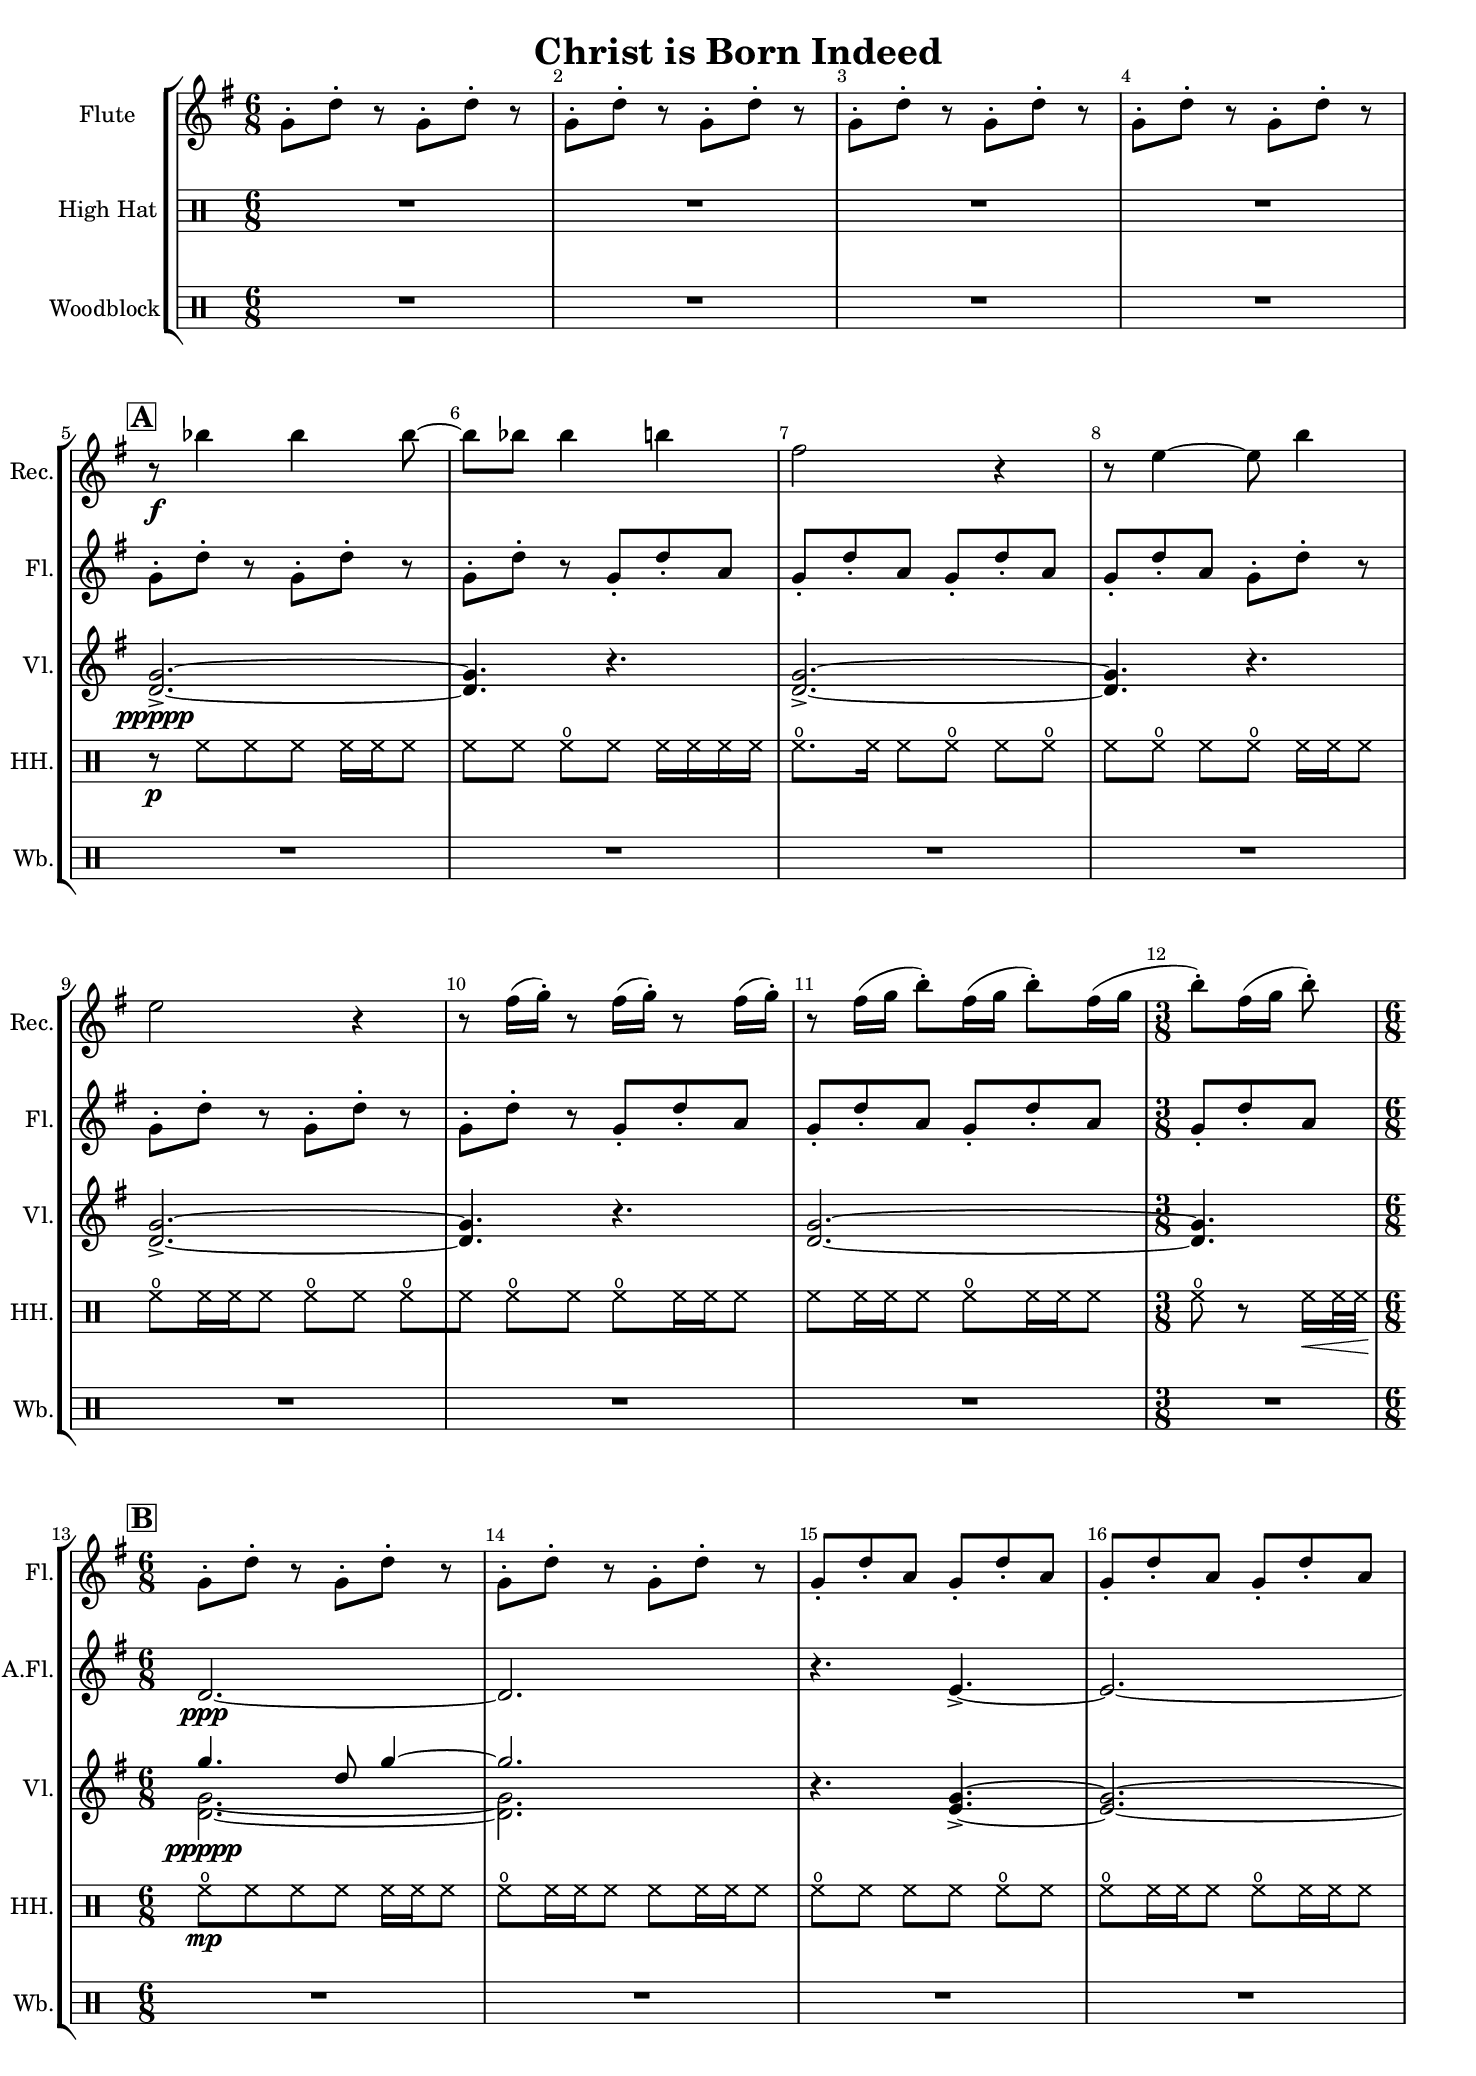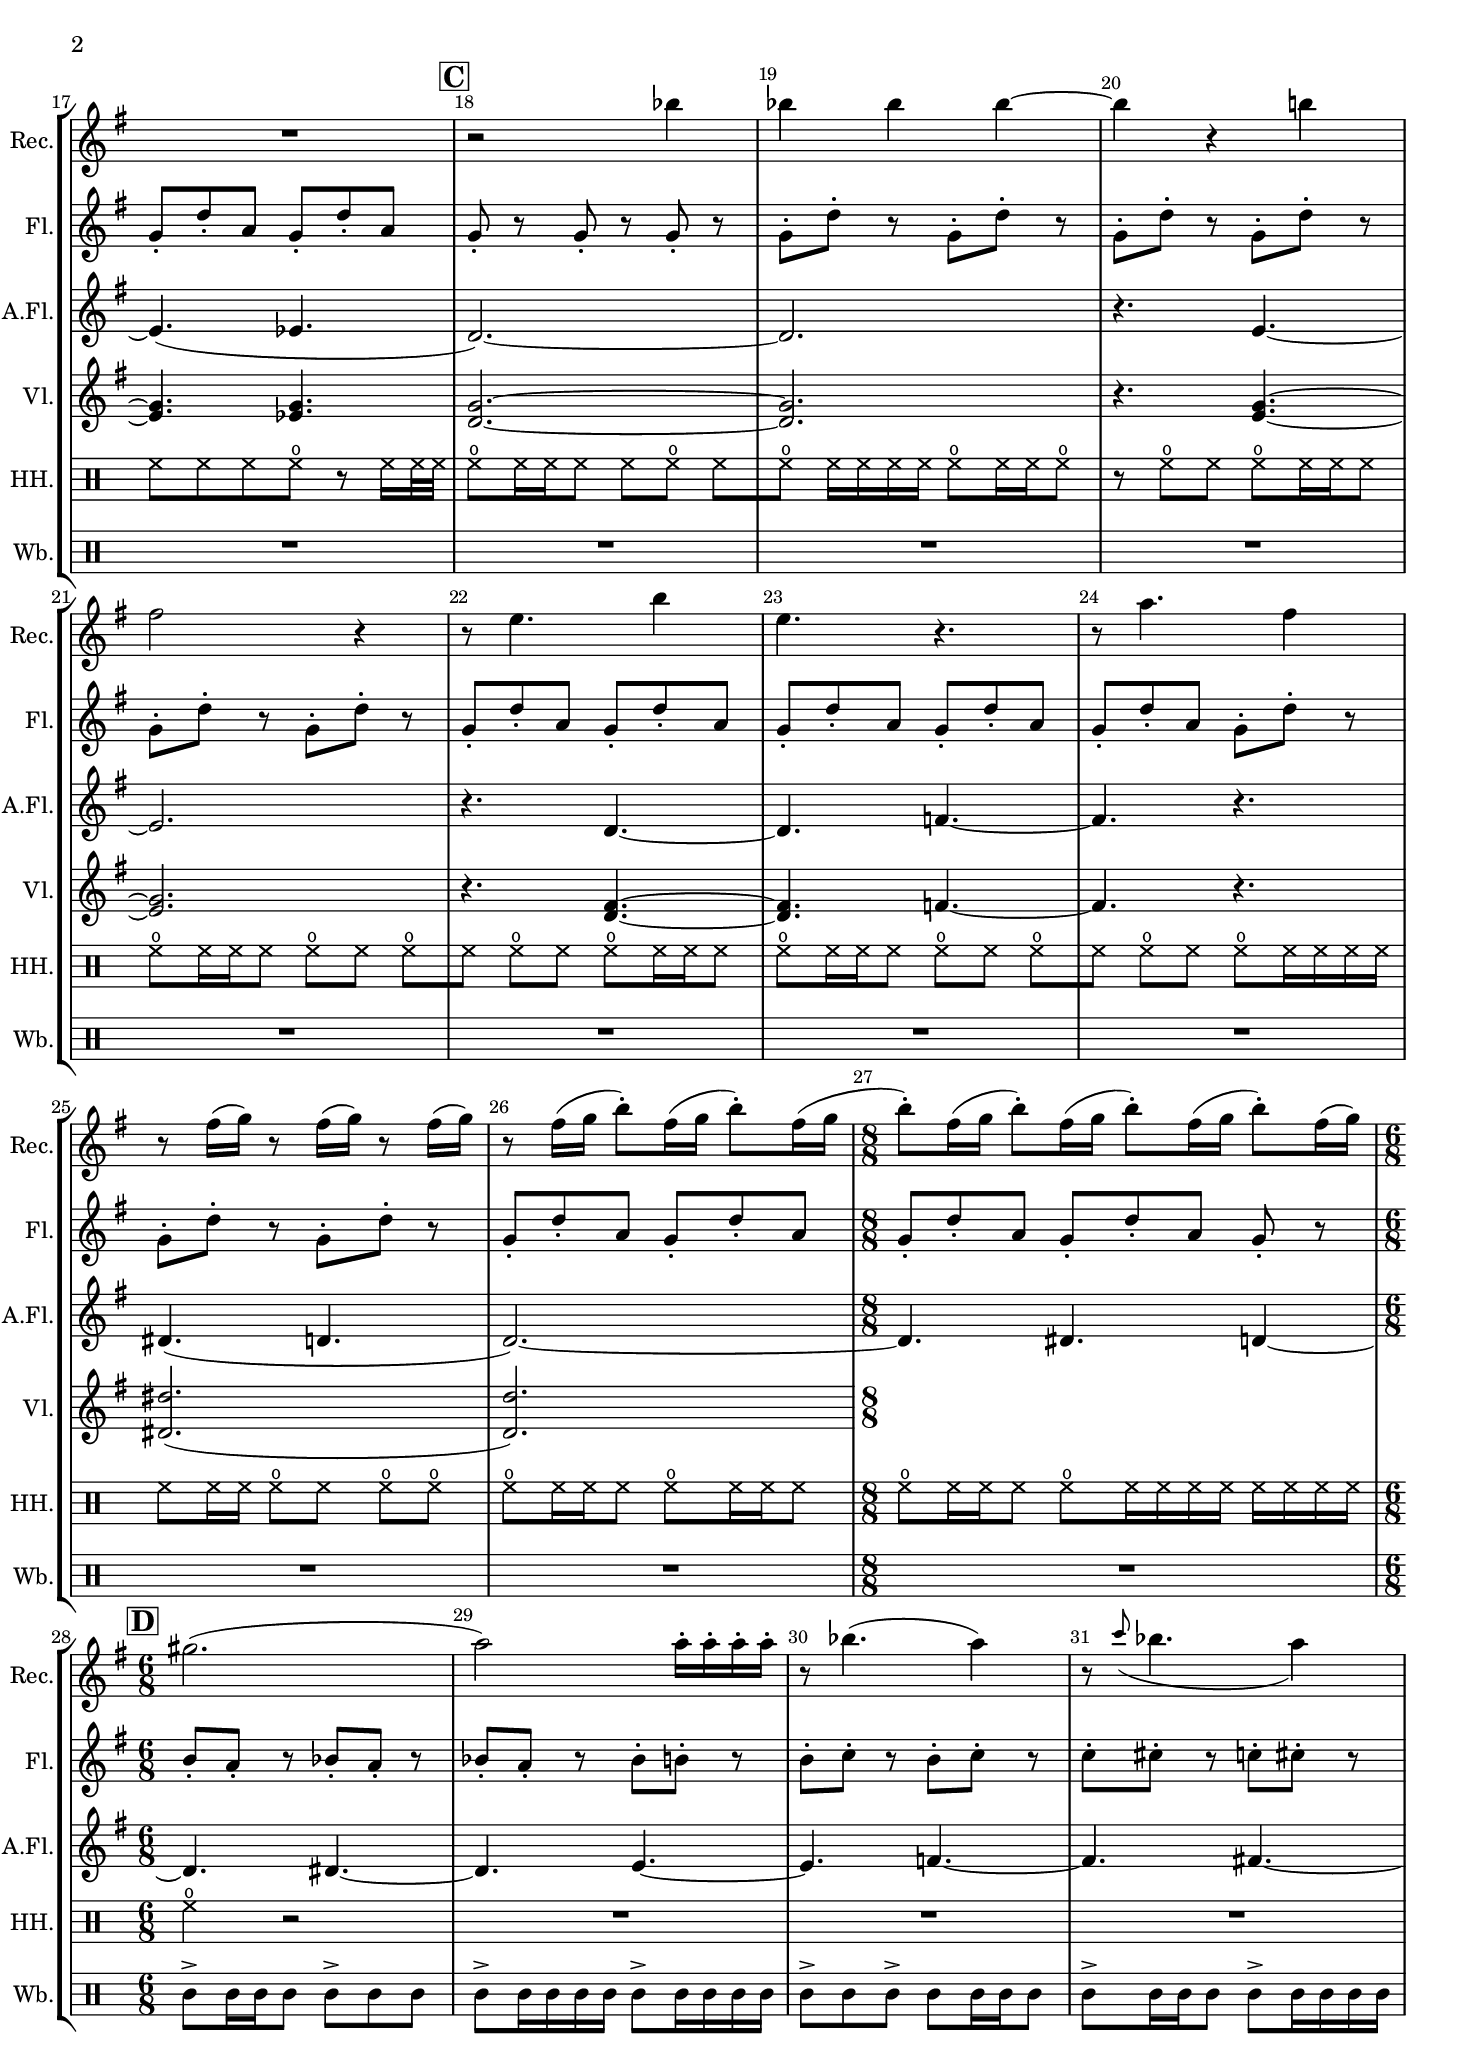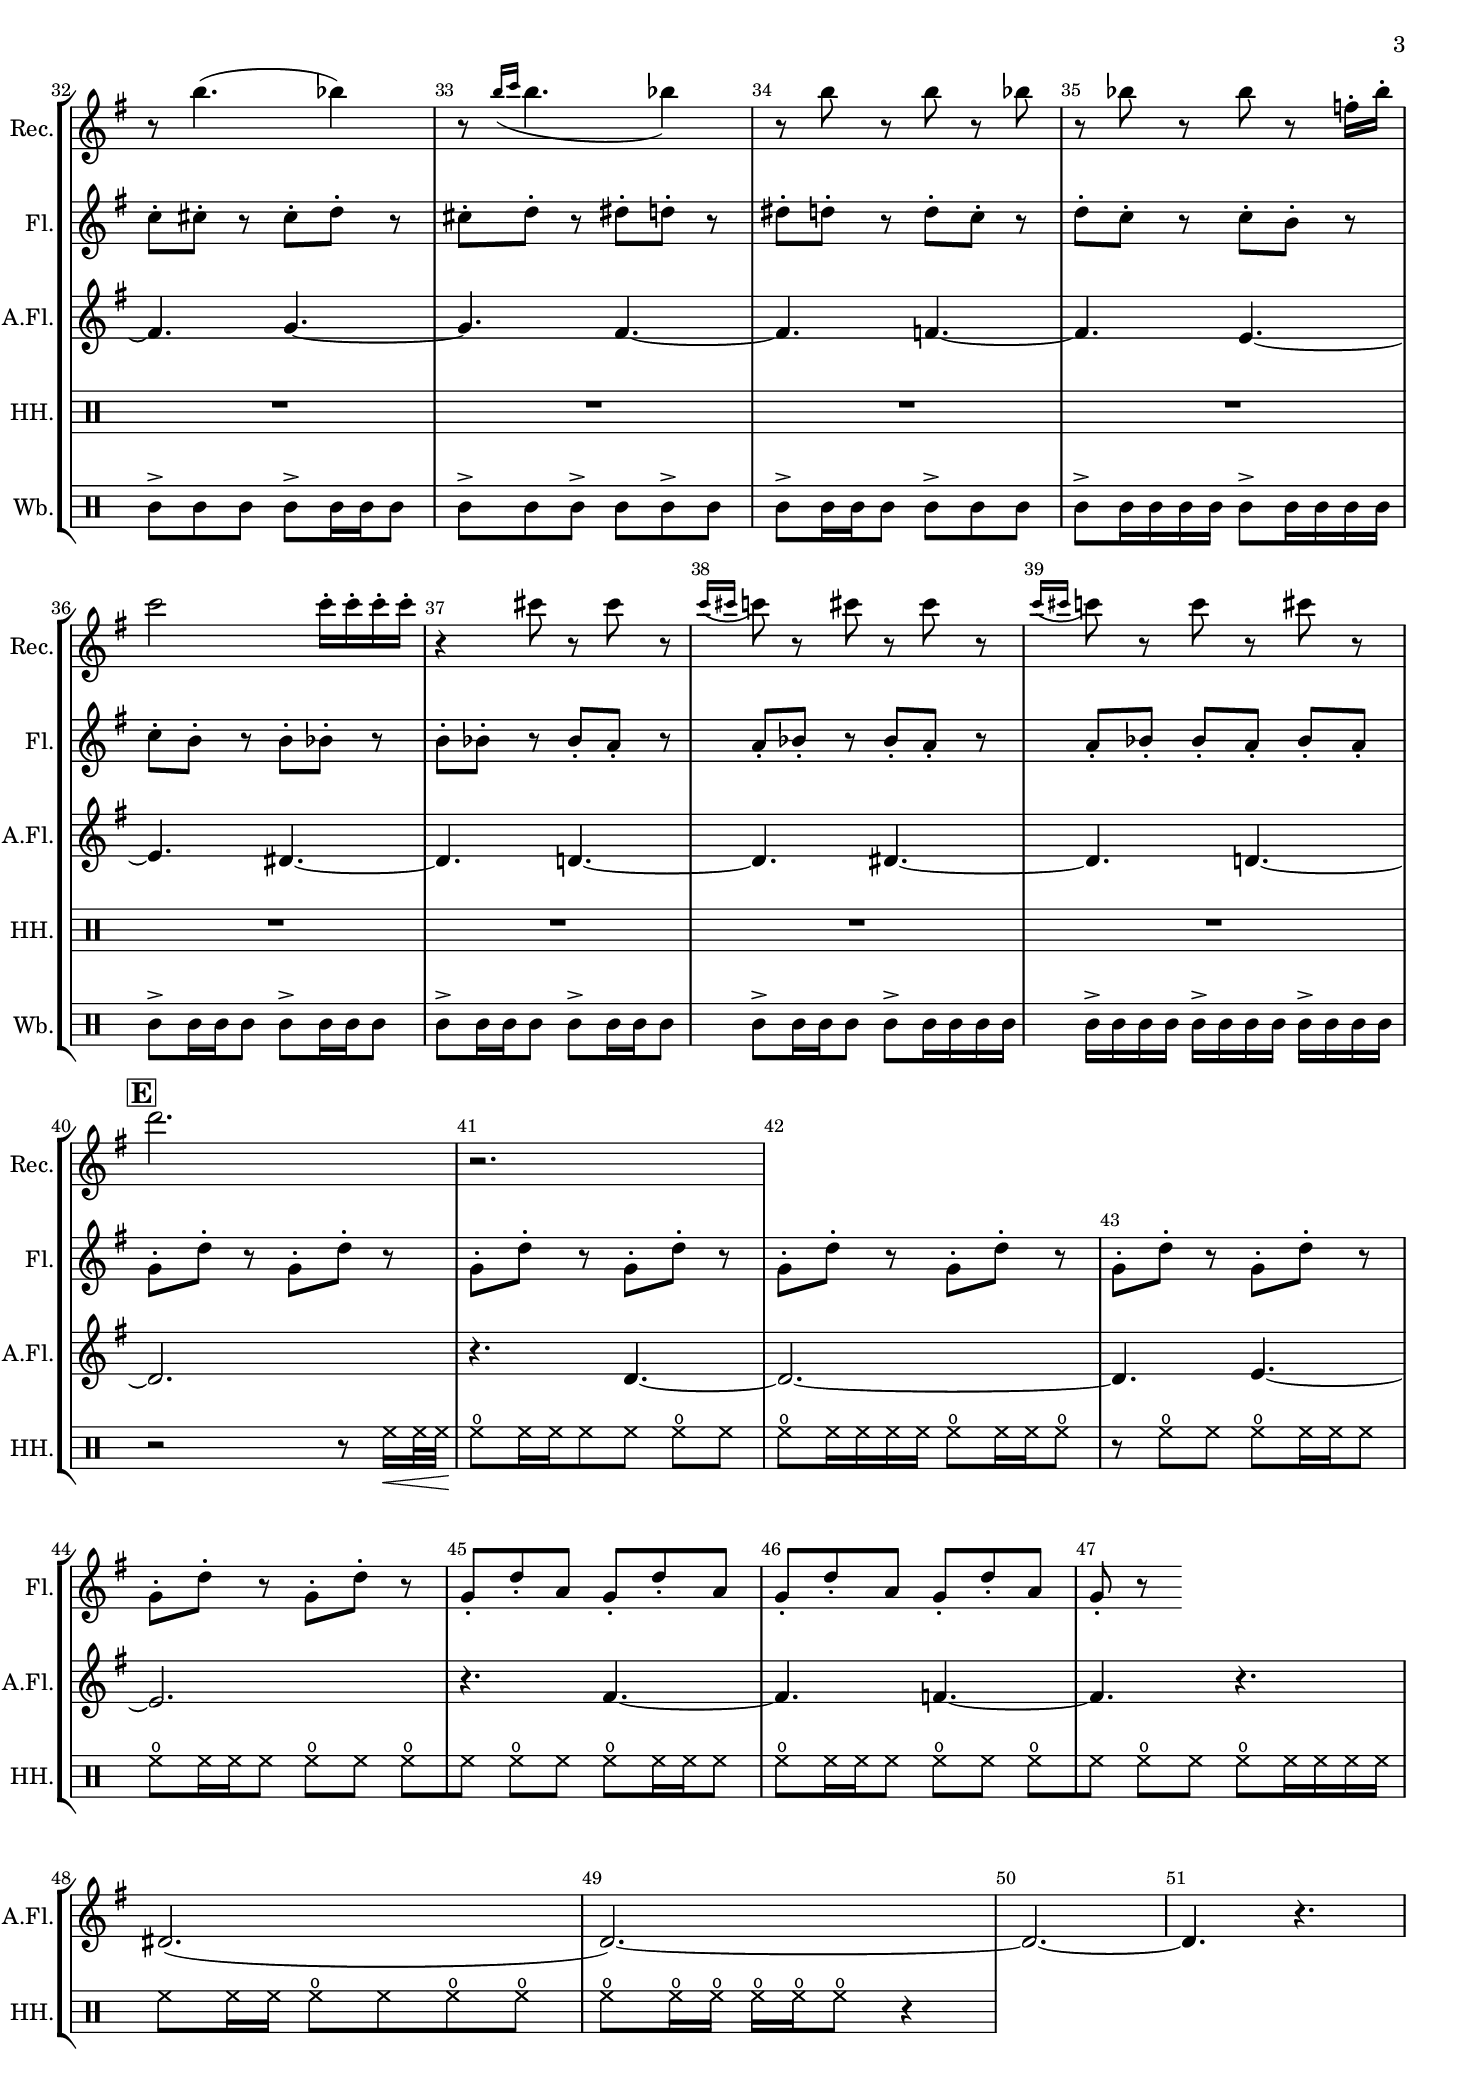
\version "2.20.0"  % necessary for upgrading to future LilyPond versions.

#(set-default-paper-size "b4")

\header{
  title = "Christ is Born Indeed"
}

\score {
  \layout {
    \context {
      \RemoveEmptyStaffContext
      \override VerticalAxisGroup.remove-first = ##t
    }
  }

  \midi {
    \tempo 4 = 124
  }

  \new StaffGroup <<
    \new Staff \with {
      instrumentName = "Recorder"
      shortInstrumentName = "Rec."
      midiInstrument = #"recorder"
    } \relative c''' {
      \override Score.BarNumber.break-visibility = ##(#f #t #t)
      \set Score.markFormatter = #format-mark-box-alphabet

      \key g \major
      \clef treble
      \time 6/8
      \repeat unfold 4 { R2. }
      \break

      % 5 // A
      \mark \default
      r8\f bes4 bes bes8~
      bes8 bes8 bes4 b4
      fis2 r4
      r8 e4~ e8 b'4
      \break
      
      % 9
      e,2 r4
      \repeat unfold 3 { r8 fis16( g-.) }
      r8 fis16([ g] b8-.[) fis16( g] b8-.[) fis16( g]
      \time 3/8
      b8-.)[ fis16( g] b8-.)
      \break
      
      % 13 // B
      \mark \default
      \time 6/8
      \repeat unfold 5 { R2. }

      % 18 // C
      \mark \default
      r2 bes4
      % 19
      bes4 bes bes~
      % 20
      bes4 r b
      % 21
      fis2 r4
      % 22
      r8 e4. b'4
      % 23
      e,4. r4.
      % 24
      r8 a4. fis4
      \break

      % 25
      \repeat unfold 3 { r8 fis16([ g]) }
      % 26
      r8 fis16([ g] b8-.[) fis16( g] b8-.[) fis16( g]
      % 27
      \time 8/8
      b8-.[) fis16( g] b8-.[) fis16( g] b8-.[) fis16( g] b8-.[) fis16( g])
      \break

      % 28 // D
      \mark \default
      \time 6/8
      gis2.(
      % 29
      a2) a16-. a-. a-. a-.
      % 30
      r8 bes4.( a4)
      % 31
      r8 \grace c8( bes4. a4)
      \break
      
      % 32
      r8 b4.( bes4)
      % 33
      r8 \grace { b16( c } b4. bes4)
      % 34
      r8 b r b8 r bes
      % 35
      r bes r bes r f16-. bes-.
      \break

      % 36
      c2 c16-. c-. c-. c-.
      % 37
      r4 cis8 r cis r
      % 38
      \grace { c16( cis } c8) r cis8 r cis r
      % 39
      \grace { c16( cis } c8) r c r cis r
      \break
      
      % 40 // E
      \mark \default
      d2.
      r2.
    } 
    % End Recorder

    \new Staff \with {
      instrumentName = "Flute"
      shortInstrumentName = "Fl."
      midiInstrument = #"flute"
    } \relative c'' {
      \key g \major
      \clef treble
      \time 6/8
      \repeat unfold 11 { g8-.[ d'-.] r }
      \repeat unfold 4 { g,-. d'-. a }
      % 9
      \repeat unfold 4 { g-.[ d'-.] r }
      \repeat unfold 4 { g,-. d'-. a }

      % 13 // B
      \repeat unfold 4 { g-.[ d'-.] r }
      \repeat unfold 6 { g,-. d'-. a }
      g8-. r g-. r g-. r
      \repeat unfold 6 { g-.[ d'-.] r }
      \repeat unfold 5 { g,-. d'-. a }
      \repeat unfold 3 { g-.[ d'-.] r }
      % 26
      \repeat unfold 4 { g,-.[ d'-. a] }
      g-. r 
      \break

      % 28 // D
      b8-. a-. r bes-. a-. r
      % 29
      bes-. a-. r bes-. b-. r
      % 30
      b-. c-. r b-. c-. r 
      % 21
      c-. cis-. r c-. cis-. r
      % 32
      c-. cis-. r cis-. d-. r
      % 33
      cis-. d-. r dis-. d-. r
      % 34
      dis-. d-. r d-. c-. r
      % 35
      d-. c-. r c-. b-. r
      \break
      
      % 36
      c-. b-. r b-. bes-. r
      % 37
      b-. bes-. r bes-. a-. r
      % 38
      a-. bes-. r bes-. a-. r
      % 39
      a8-.[ bes-.] bes8-.[ a-.] bes8-.[ a-.]

      % 40 // E
      \repeat unfold 10 { g8-.[ d'-.] r }
      \repeat unfold 4 { g,-.[ d'-. a] }
      % 47
      g-. r
    }
    % End Flute

    \new Staff \with {
      instrumentName = "Alto Flute"
      shortInstrumentName = "A.Fl."
      midiInstrument = #"flute"
    } \relative c' {
      \key g \major
      R1 * 6/8 * 11
      % 12
      R1 * 3/8
      
      % 13 // B
      \time 6/8
      d2.~\ppp
      d
      % 15
      r4. e4.->~
      e2.~

      % 17
      e4.( ees
      % 18 // C
      d2.)~
      % 19
      d2.
      % 20
      r4. e~
      
      % 21
      e2.
      % 22
      r4. d4.~
      % 23
      d4. f~
      % 24
      f4. r

      % 25
      dis4.( d
      d2.)~

      % 27
      \time 8/8
      d4. dis4. d4~

      % 28 // D
      d4. dis~
      % 29
      dis4. e~
      % 30
      e f~
      % 31
      f fis~

      % 32
      fis g~
      g fis~
      fis f~
      f e~

      % 36
      e dis~
      dis d~
      d dis~
      dis d~

      % 40 // E
      d2.
      r4. d~
      % 42
      d2.~
      d4. e~
      \break
      
      % 44
      e2.
      r4. fis~
      % 46
      fis f~
      f r
      \break

      % 48
      dis2.(
      d)~
      % 50
      d~
      d4. r
    }

    \new Staff \with {
      instrumentName = "Violin"
      shortInstrumentName = "Vl."
      midiInstrument = #"violin"
    } \relative c'' {
      \key g \major
      \repeat unfold 4 { R2. }
      % 5 // A
      <g d>2.->\ppppp~
      <g d>4. r
      <g d>2.->~
      <g d>4. r
      % 9
      <g d>2.->~
      <g d>4. r
      <g d>2.~
      % 12
      \time 3/8
      <g d>4.

      % 13 // B
      <<
        \relative {
          \stemUp g''4.\ppppp d8 g4~
          % 14
          g2.
        }
        \\
        \relative {
          <g' d>2._~
          % 14
          <g d>2.
        }
      >>
      % 15
      r4.
      <g e>->~
      <g e>2.~
      \break

      % 17
      <g e>4. <g ees>4.
      % 18 // C
      <g d>2.~
      % 19
      <g d>2.

      % 20
      r4. <g e>~
      % 21
      <g e>2.
      % 22
      r4. <fis d>4.~
      % 23
      <fis d> <f>~
      % 24
      <f> r
      % 25
      <dis' dis,>2.(
      % 26
      <d d,>)
    }
    % End Violin

    \new DrumStaff \with {
      instrumentName = "High Hat"
      shortInstrumentName = "HH."
    } \drummode {
      \repeat unfold 4 { R2. }
      % 5 // A
      r8\p hihat8[ hh hh] hh16 hh hh8
      % 6
      hh8[ hh8] openhihat[ hh] hh16[ hh hh hh]
      % 7
      openhihat8.[ hh16] hh8[ openhihat]
      \repeat unfold 3 { hh[ openhihat] }
      hh16 hh hh8
      % 9
      openhihat8[ hh16 hh hh8] openhihat[ hh] openhihat[
      % 10
      hh8] openhihat[ hh8] openhihat[ hh16 hh hh8]
      % 11
      hh[ hh16 hh hh8] openhihat[ hh16 hh16 hh8]
      % 12
      openhihat r8 hh16\< hh32 hh\!

      % 13 // B
      openhihat8[\mp hh8 hh hh ] hh16 hh hh8
      
      % 14
      openhihat8[ hh16 hh hh8] hh[ hh16 hh hh8]
      % 15
      openhihat[ hh] hh[ hh] openhihat[ hh]
      % 16
      openhihat[ hh16 hh hh8] openhihat8[ hh16 hh hh8]
      % 17
      hh[ hh hh openhihat] r8 hh16 hh32 hh

      % 18 // C
      openhihat8[ hh16 hh hh8] hh[ openhihat] hh[ openhihat]
      % 19
      hh16[ hh hh hh] openhihat8[ hh16 hh openhihat8]
      % 20
      r8 openhihat[ hh] openhihat[ hh16 hh hh8]
      % 21
      openhihat8[ hh16 hh hh8] openhihat[ hh] openhihat[
      % 22
      hh] openhihat[ hh] openhihat[ hh16 hh hh8]
      % 23
      openhihat8[ hh16 hh hh8] openhihat[ hh] openhihat[
      % 24
      hh] openhihat[ hh] openhihat[ hh16 hh16 hh16 hh16]
      % 25
      hh8[ hh16 hh] openhihat8[ hh] openhihat openhihat
      % 26
      openhihat[ hh16 hh hh8] openhihat[ hh16 hh hh8]
      % 27
      \time 8/8
      openhihat[ hh16 hh hh8] openhihat[ hh16 hh hh hh] hh[ hh hh hh]
      \break

      % 28 // D
      \time 6/8
      openhihat4 r2
      % 29
      R1 * 6/8 * 11
      \break

      % 40 // E
      r2 r8 hh16\< hh32 hh\!
      % 41
      openhihat8[ hh16 hh hh8 hh] openhihat8[ hh]
      % 42
      openhihat8[ hh16 hh hh hh] openhihat8[ hh16 hh openhihat8]
      % 43
      r8 openhihat8[ hh] openhihat[ hh16 hh hh8]
      \break

      % 44
      openhihat8[ hh16 hh hh8] openhihat[ hh] openhihat[
      % 45
      hh] openhihat[ hh] openhihat[ hh16 hh hh8]
      % 46
      openhihat[ hh16 hh hh8] openhihat[ hh] openhihat[
      % 47
      hh] openhihat[ hh] openhihat[ hh16 hh hh hh]
      \break

      % 48
      hh8[ hh16 hh] openhihat8[ hh openhihat openhihat]
      % 49
      openhihat[ openhihat16 openhihat] openhihat[ openhihat openhihat8] r4
    }
    % End Hi Hat
    
    \new DrumStaff \with {
      instrumentName = "Woodblock"
      shortInstrumentName = "Wb."
    } \drummode {
      R1 * 6/8 * 11
      % 12
      R1 * 3/8
      
      % 13 // B
      R1 * 6/8 * 14

      % 27
      R1 * 8/8
      % 28
      wbl8->[ wbl16 wbl wbl8] wbl-> wbl wbl
      % 29
      wbl->[ wbl16 wbl wbl wbl] wbl8-> wbl16 wbl wbl wbl
      % 30
      wbl8->[ wbl wbl->] wbl[ wbl16 wbl16 wbl8]
      % 31
      wbl->[ wbl16 wbl wbl8] wbl->[ wbl16 wbl wbl wbl]
      \break

      % 32
      wbl8->[ wbl wbl] wbl->[ wbl16 wbl wbl8]
      % 33
      wbl8->[ wbl wbl->] wbl[ wbl-> wbl]
      % 34
      wbl8->[ wbl16 wbl wbl8] wbl->[ wbl wbl]
      % 35
      wbl8->[ wbl16 wbl wbl wbl] wbl8->[ wbl16 wbl wbl wbl]
      \break

      % 36
      \repeat unfold 5 { wbl8->[ wbl16 wbl wbl8] }
      wbl8->[ wbl16 wbl wbl wbl]
      % 39
      wbl16[-> wbl wbl wbl] wbl->[ wbl wbl wbl] wbl[-> wbl wbl wbl]
    }
    % End Toms
  >>
}